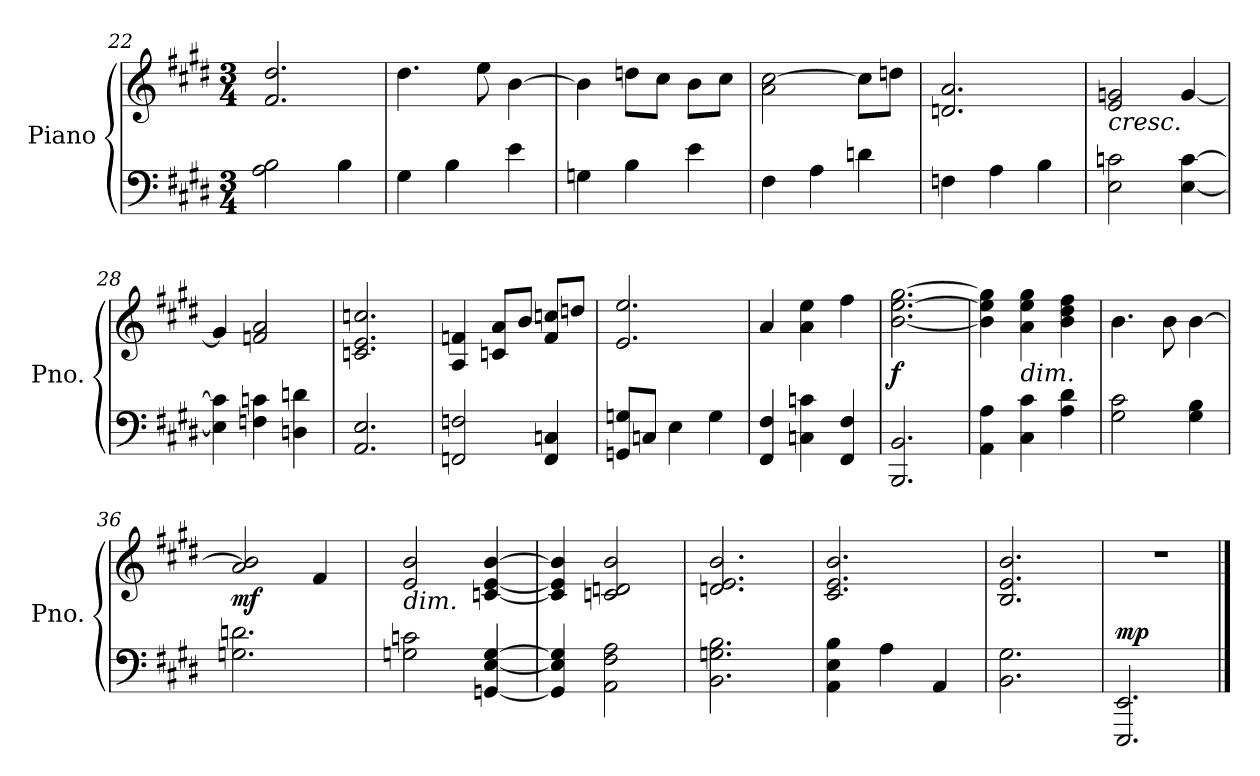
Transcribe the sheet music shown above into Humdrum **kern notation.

**kern	**kern	**dynam
*part1	*part1	*part1
*staff2	*staff1	*staff1/2
*I"Piano	*	*
*I'Pno.	*	*
*clefF4	*clefG2	*
*k[f#c#g#d#]	*k[f#c#g#d#]	*
*M3/4	*M3/4	*
=22	=22	=22
2A\ 2B\	2.f#/ 2.dd#/	.
4B\	.	.
=23	=23	=23
4G#\	4.dd#\	.
4B\	.	.
.	8ee\	.
4e\	[4b\	.
!!LO:LB:g=z
=24	=24	=24
4Gn\	4b\]	.
4B\	8ddn\L	.
.	8cc#\J	.
4e\	8b\L	.
.	8cc#\J	.
=25	=25	=25
4F#\	2a\ [2cc#\	.
4A\	.	.
4dn\	8cc#\L]	.
.	8ddn\J	.
=26	=26	=26
4Fn\	2.dn/ 2.a/	.
4A\	.	.
4B\	.	.
=27	=27	=27
!	!LO:TX:b:i:t=cresc.	!
2E\ 2cn\	2e/ 2gn/	.
[4E\ [4c\	[4g/	.
=28	=28	=28
4E\] 4c\]	4g/]	.
4Fn\ 4cn\	2fn/ 2a/	.
4Dn\ 4dn\	.	.
=29	=29	=29
2.AA/ 2.E/	2.cn/ 2.e/ 2.ccn/	.
=30	=30	=30
2FFn/ 2Fn/	4A/ 4fn/	.
.	8cn/ 8a/L	.
.	8b/J	.
4FF/ 4Cn/	8f/ 8ccn/L	.
.	8ddn/J	.
=31	=31	=31
8GGn/ 8Gn/L	2.e/ 2.ee/	.
8Cn/J	.	.
4E\	.	.
4G\	.	.
=32	=32	=32
4FF#/ 4F#/	4a/	.
4Cn\ 4cn\	4a\ 4ee\	.
4FF#/ 4F#/	4ff#\	.
!!LO:LB:g=z
=33	=33	=33
!	!	!LO:DY:b
2.BBB/ 2.BB/	[2.b\ [2.ee\ [2.gg#\	f
=34	=34	=34
4AA\ 4A\	4b\] 4ee\] 4gg#\]	.
!	!LO:TX:b:i:t=dim.	!
4C#\ 4c#\	4a\ 4ee\ 4gg#\	.
4A\ 4d#\	4b\ 4dd#\ 4ff#\	.
=35	=35	=35
2G#\ 2c#\	4.b\	.
.	8b\	.
4G#\ 4B\	[4b\	.
=36	=36	=36
!	!	!LO:DY:b
2.Gn\ 2.dn\	2a/ 2b/]	mf
*	*MM80	*
.	4f#/	.
=37	=37	=37
!	!LO:TX:b:i:t=dim.	!
2Gn\ 2cn\	2e/ 2b/	.
[4GGn/ [4E/ [4G/	[4cn/ [4e/ [4b/	.
=38	=38	=38
4GG/] 4E/] 4G/]	4c/] 4e/] 4b/]	.
2AA\ 2F#\ 2A\	2cn/ 2dn/ 2b/	.
=39	=39	=39
2.BB\ 2.Gn\ 2.B\	2.dn/ 2.e/ 2.b/	.
=40	=40	=40
4AA\ 4E\ 4B\	2.c#/ 2.e/ 2.b/	.
4A\	.	.
4AA/	.	.
=41	=41	=41
2.BB\ 2.G#\	2.B/ 2.e/ 2.b/	.
=42	=42	=42
!	!	!LO:DY:a=2
2.EEE/ 2.EE/	2.r	mp
==	==	==
*-	*-	*-
